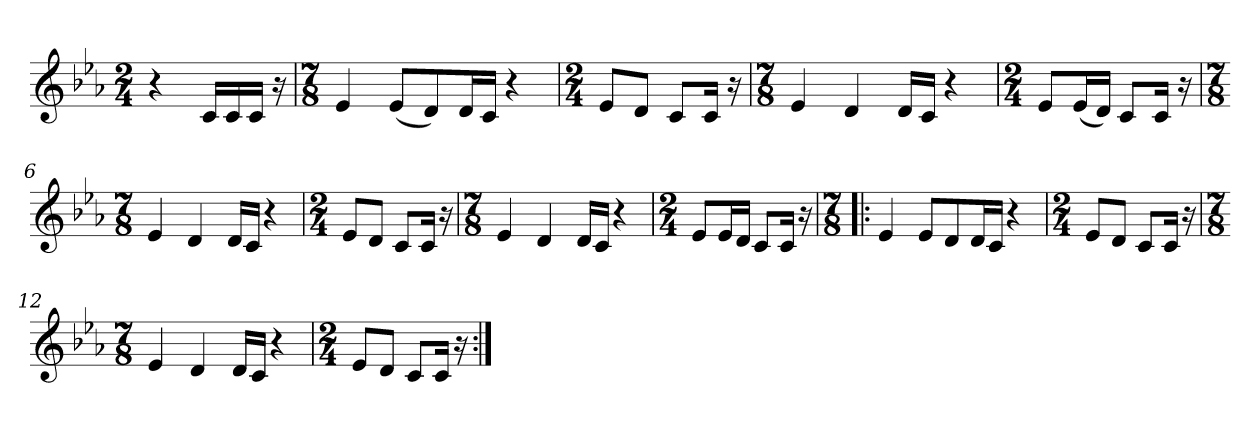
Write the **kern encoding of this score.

**kern
*part1
*staff1
*clefG2
*k[b-e-a-]
*M2/4
=1
4r
16c/LL
16c/
16c/JJ
16r
=2
*M7/8
4e-/
(8e-/L
8d/)
16d/L
16c/JJ
4r
=3
*M2/4
8e-/L
8d/J
8c/L
16c/Jk
16r
=4
*M7/8
4e-/
4d/
16d/LL
16c/JJ
4r
=5
*M2/4
8e-/L
(16e-/L
16d/JJ)
8c/L
16c/Jk
16r
=6
*M7/8
4e-/
4d/
16d/LL
16c/JJ
4r
=7
*M2/4
8e-/L
8d/J
8c/L
16c/Jk
16r
=8
*M7/8
4e-/
4d/
16d/LL
16c/JJ
4r
=9
*M2/4
8e-/L
16e-/L
16d/JJ
8c/L
16c/Jk
16r
=10!|:
*M7/8
4e-/
8e-/L
8d/
16d/L
16c/JJ
4r
=11
*M2/4
8e-/L
8d/J
8c/L
16c/Jk
16r
=12
*M7/8
4e-/
4d/
16d/LL
16c/JJ
4r
=13
*M2/4
8e-/L
8d/J
8c/L
16c/Jk
16r
=:|!
*-
